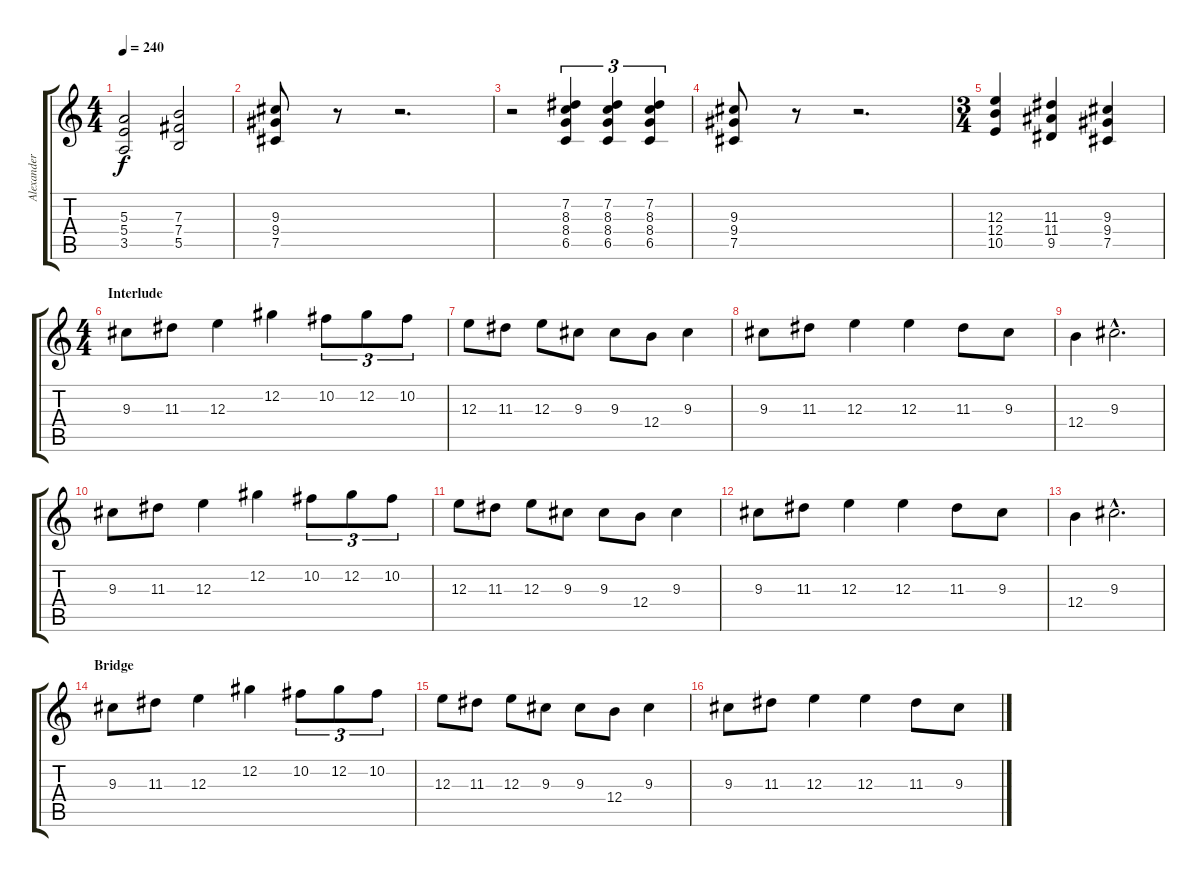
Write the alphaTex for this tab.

\track ("Alexander Kuoppala" "Alexander ") {instrument distortionguitar}
\staff {score tabs}
\tuning (Db4 Ab3 E3 B2 Gb2 Db2) {hide}
\ts (4 4)
\tempo 240
\clef g2
\ks c
(5.3 5.4 3.5).2{dy f} (7.3 7.4 5.5).2 |
(9.3 9.4 7.5).8 r.8 r.2{d} |
r.2 (7.2 8.3 8.4 6.5).4{tu (3 2)} (7.2 8.3 8.4 6.5).4{tu (3 2)} (7.2 8.3 8.4 6.5).4{tu (3 2)} |
(9.3 9.4 7.5).8 r.8 r.2{d} |
\ts (3 4)
(12.3 12.4 10.5).4 (11.3 11.4 9.5).4 (9.3 9.4 7.5).4 |
\ts (4 4)
\section ("" "Interlude")
9.3.8 11.3.8 12.3.4 12.2.4 10.2.8{tu (3 2)} 12.2.8{tu (3 2)} 10.2.8{tu (3 2)} |
12.3.8 11.3.8 12.3.8 9.3.8 9.3.8 12.4.8 9.3.4 |
9.3.8 11.3.8 12.3.4 12.3.4 11.3.8 9.3.8 |
12.4.4 9.3{hac}.2{d} |
9.3.8 11.3.8 12.3.4 12.2.4 10.2.8{tu (3 2)} 12.2.8{tu (3 2)} 10.2.8{tu (3 2)} |
12.3.8 11.3.8 12.3.8 9.3.8 9.3.8 12.4.8 9.3.4 |
9.3.8 11.3.8 12.3.4 12.3.4 11.3.8 9.3.8 |
12.4.4 9.3{hac}.2{d} |
\section ("" "Bridge")
9.3.8 11.3.8 12.3.4 12.2.4 10.2.8{tu (3 2)} 12.2.8{tu (3 2)} 10.2.8{tu (3 2)} |
12.3.8 11.3.8 12.3.8 9.3.8 9.3.8 12.4.8 9.3.4 |
9.3.8 11.3.8 12.3.4 12.3.4 11.3.8 9.3.8
